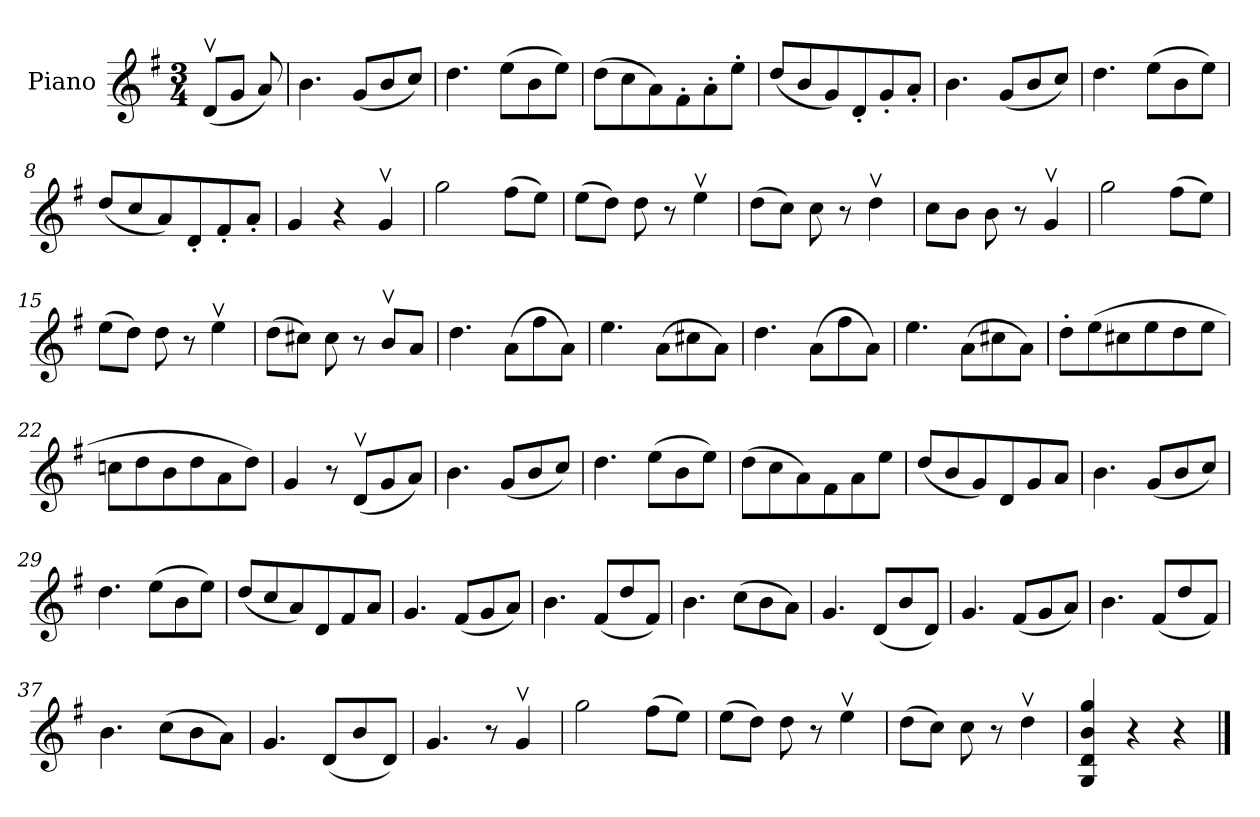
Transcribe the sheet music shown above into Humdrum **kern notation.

**kern
*part1
*staff1
*I"Piano
*I'Pno
*clefG2
*k[f#]
*G:
*M3/4
=1
(<8dv/L
8g/J
8a/)
=2
4.b\
(<8g/L
8b/
8cc/J)
=3
4.dd\
(>8ee\L
8b\
8ee\J)
=4
(>8dd\L
8cc\
8a\)
8f#'\
8a'\
8ee'\J
=5
(<8dd/L
8b/
8g/)
8d'/
8g'/
8a'/J
=6
4.b\
(<8g/L
8b/
8cc/J)
=7
4.dd\
(>8ee\L
8b\
8ee\J)
=8
(<8dd/L
8cc/
8a/)
8d'/
8f#'/
8a'/J
=9
4g/
4r
4gv/
!!LO:LB:g=z
=10
2gg\
(>8ff#\L
8ee\J)
=11
(>8ee\L
8dd\J)
8dd\
8r
4eev\
=12
(>8dd\L
8cc\J)
8cc\
8r
4ddv\
=13
8cc\L
8b\J
8b\
8r
4gv/
=14
2gg\
(>8ff#\L
8ee\J)
=15
(>8ee\L
8dd\J)
8dd\
8r
4eev\
=16
(>8dd\L
8cc#X\J)
8cc#\
8r
8bv/L
8a/J
=17
4.dd\
(>8a\L
8ff#\
8a\J)
=18
4.ee\
(>8a\L
8cc#X\
8a\J)
!!LO:LB:g=z
=19
4.dd\
(>8a\L
8ff#\
8a\J)
=20
4.ee\
(>8a\L
8cc#X\
8a\J)
=21
8dd'\L
(>8ee\
8cc#X\
8ee\
8dd\
8ee\J
=22
8ccn\L
8dd\
8b\
8dd\
8a\
8dd\J)
=23
4g/
8r
(<8dv/L
8g/
8a/J)
=24
4.b\
(<8g/L
8b/
8cc/J)
=25
4.dd\
(>8ee\L
8b\
8ee\J)
=26
(>8dd\L
8cc\
8a\)
8f#\
8a\
8ee\J
!!LO:LB:g=z
=27
(<8dd/L
8b/
8g/)
8d/
8g/
8a/J
=28
4.b\
(<8g/L
8b/
8cc/J)
=29
4.dd\
(>8ee\L
8b\
8ee\J)
=30
(<8dd/L
8cc/
8a/)
8d/
8f#/
8a/J
=31
4.g/
(<8f#/L
8g/
8a/J)
=32
4.b\
(<8f#/L
8dd/
8f#/J)
=33
4.b\
(>8cc\L
8b\
8a\J)
=34
4.g/
(<8d/L
8b/
8d/J)
=35
4.g/
(<8f#/L
8g/
8a/J)
!!LO:LB:g=z
=36
4.b\
(<8f#/L
8dd/
8f#/J)
=37
4.b\
(>8cc\L
8b\
8a\J)
=38
4.g/
(<8d/L
8b/
8d/J)
=39
4.g/
8r
4gv/
=40
2gg\
(>8ff#\L
8ee\J)
=41
(>8ee\L
8dd\J)
8dd\
8r
4eev\
=42
(>8dd\L
8cc\J)
8cc\
8r
4ddv\
=43
4G/ 4d/ 4b/ 4gg/
4r
4r
==
*-
